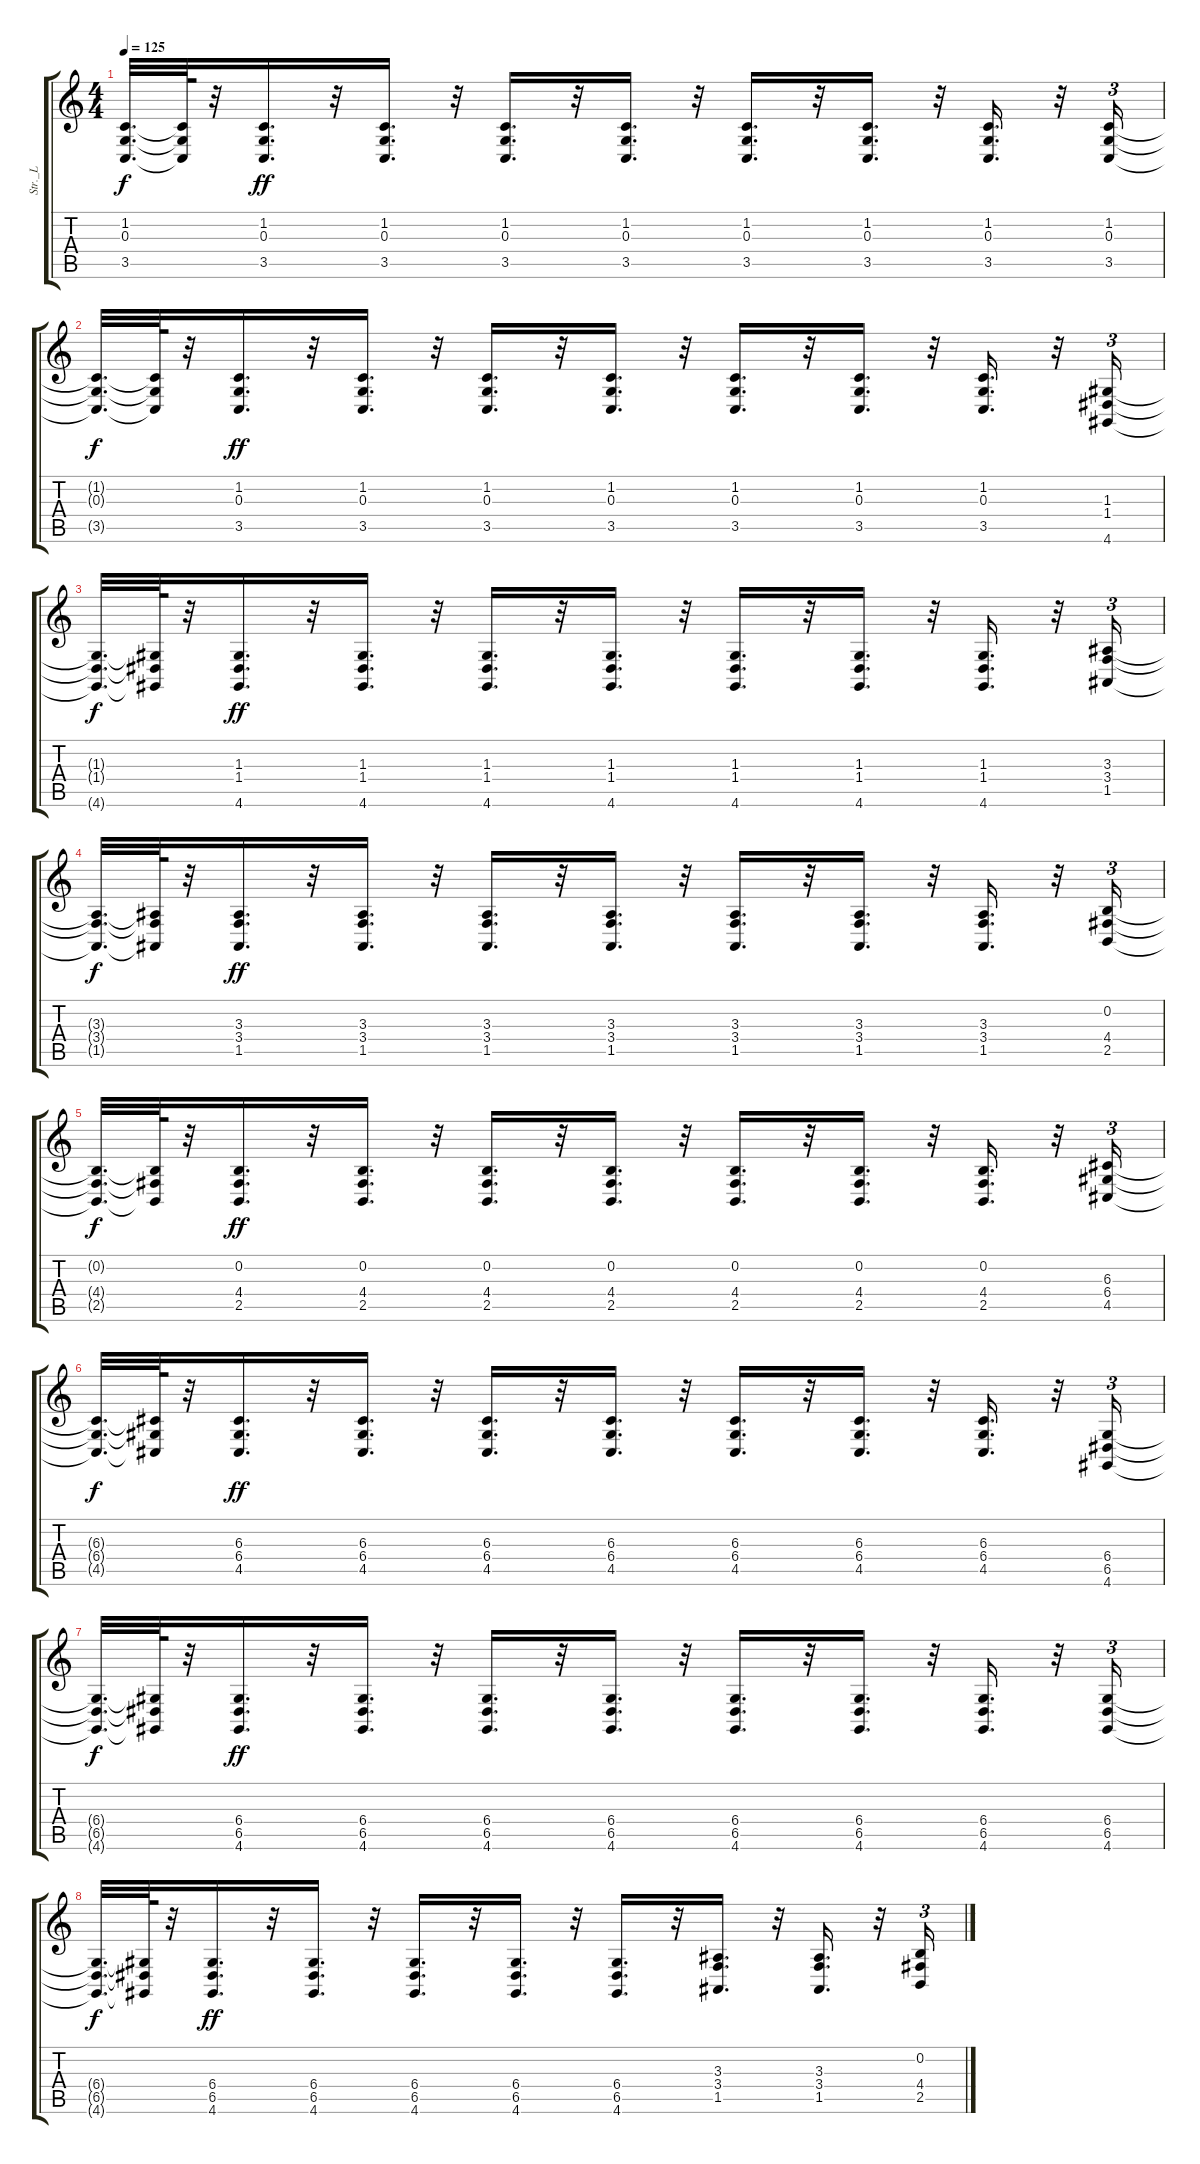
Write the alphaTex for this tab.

\track ("Str._L" "Str._L") {instrument stringensemble1}
\staff {score tabs}
\tuning (E4 B3 G3 D3 A2 E2) {hide}
\ts (4 4)
\tempo 125
\clef g2
\ks c
(1.2{t} 0.3{t} 3.5{t}).32{d dy f} (1.2{t} 0.3{t} 3.5{t}).64 r.32 (1.2 0.3 3.5).16{d dy ff} r.32 (1.2 0.3 3.5).16{d} r.32 (1.2 0.3 3.5).16{d} r.32 (1.2 0.3 3.5).16{d} r.32 (1.2 0.3 3.5).16{d} r.32 (1.2 0.3 3.5).16{d} r.32 (1.2 0.3 3.5).16{d} r.32 (1.2 0.3 3.5).16{tu (3 2)} |
(1.2{t} 0.3{t} 3.5{t}).32{d dy f} (1.2{t} 0.3{t} 3.5{t}).64 r.32 (1.2 0.3 3.5).16{d dy ff} r.32 (1.2 0.3 3.5).16{d} r.32 (1.2 0.3 3.5).16{d} r.32 (1.2 0.3 3.5).16{d} r.32 (1.2 0.3 3.5).16{d} r.32 (1.2 0.3 3.5).16{d} r.32 (1.2 0.3 3.5).16{d} r.32 (1.3 1.4 4.6).16{tu (3 2)} |
(1.3{t} 1.4{t} 4.6{t}).32{d dy f} (1.3{t} 1.4{t} 4.6{t}).64 r.32 (1.3 1.4 4.6).16{d dy ff} r.32 (1.3 1.4 4.6).16{d} r.32 (1.3 1.4 4.6).16{d} r.32 (1.3 1.4 4.6).16{d} r.32 (1.3 1.4 4.6).16{d} r.32 (1.3 1.4 4.6).16{d} r.32 (1.3 1.4 4.6).16{d} r.32 (3.3 3.4 1.5).16{tu (3 2)} |
(3.3{t} 3.4{t} 1.5{t}).32{d dy f} (3.3{t} 3.4{t} 1.5{t}).64 r.32 (3.3 3.4 1.5).16{d dy ff} r.32 (3.3 3.4 1.5).16{d} r.32 (3.3 3.4 1.5).16{d} r.32 (3.3 3.4 1.5).16{d} r.32 (3.3 3.4 1.5).16{d} r.32 (3.3 3.4 1.5).16{d} r.32 (3.3 3.4 1.5).16{d} r.32 (0.2 4.4 2.5).16{tu (3 2)} |
(0.2{t} 4.4{t} 2.5{t}).32{d dy f} (0.2{t} 4.4{t} 2.5{t}).64 r.32 (0.2 4.4 2.5).16{d dy ff} r.32 (0.2 4.4 2.5).16{d} r.32 (0.2 4.4 2.5).16{d} r.32 (0.2 4.4 2.5).16{d} r.32 (0.2 4.4 2.5).16{d} r.32 (0.2 4.4 2.5).16{d} r.32 (0.2 4.4 2.5).16{d} r.32 (6.3 6.4 4.5).16{tu (3 2)} |
(6.3{t} 6.4{t} 4.5{t}).32{d dy f} (6.3{t} 6.4{t} 4.5{t}).64 r.32 (6.3 6.4 4.5).16{d dy ff} r.32 (6.3 6.4 4.5).16{d} r.32 (6.3 6.4 4.5).16{d} r.32 (6.3 6.4 4.5).16{d} r.32 (6.3 6.4 4.5).16{d} r.32 (6.3 6.4 4.5).16{d} r.32 (6.3 6.4 4.5).16{d} r.32 (6.4 6.5 4.6).16{tu (3 2)} |
(6.4{t} 6.5{t} 4.6{t}).32{d dy f} (6.4{t} 6.5{t} 4.6{t}).64 r.32 (6.4 6.5 4.6).16{d dy ff} r.32 (6.4 6.5 4.6).16{d} r.32 (6.4 6.5 4.6).16{d} r.32 (6.4 6.5 4.6).16{d} r.32 (6.4 6.5 4.6).16{d} r.32 (6.4 6.5 4.6).16{d} r.32 (6.4 6.5 4.6).16{d} r.32 (6.4 6.5 4.6).16{tu (3 2)} |
(6.4{t} 6.5{t} 4.6{t}).32{d dy f} (6.4{t} 6.5{t} 4.6{t}).64 r.32 (6.4 6.5 4.6).16{d dy ff} r.32 (6.4 6.5 4.6).16{d} r.32 (6.4 6.5 4.6).16{d} r.32 (6.4 6.5 4.6).16{d} r.32 (6.4 6.5 4.6).16{d} r.32 (3.3 3.4 1.5).16{d} r.32 (3.3 3.4 1.5).16{d} r.32 (0.2 4.4 2.5).16{tu (3 2)}
